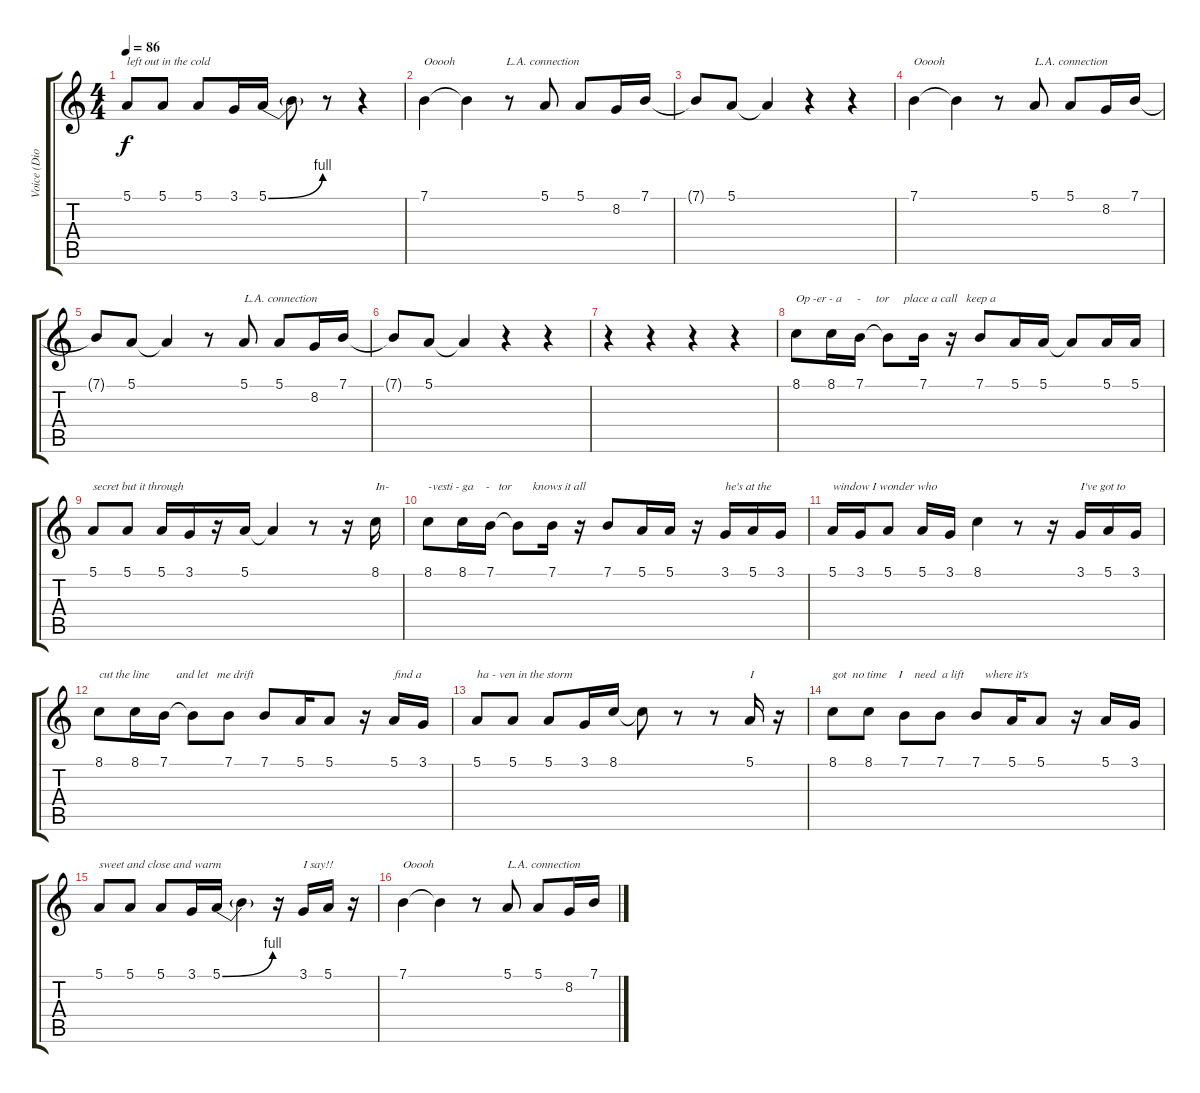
\track ("Voice (Dio)" "Voice (Dio") {instrument cello}
\staff {score tabs}
\tuning (E4 B3 G3 D3 A2 E2) {hide}
\ts (4 4)
\tempo 86
\clef g2
\ks c
5.1.8{txt "left out in the cold" dy f} 5.1.8 5.1.8 3.1.16 5.1{be (bend 0 0 60 4)}.16 5.1{t}.8 r.8 r.4 |
7.1.4{txt "Ooooh                 L.A. connection"} 7.1{t}.4 r.8 5.1.8 5.1.8 8.2.16 7.1.16 |
7.1{t}.8 5.1.8 5.1{t}.4 r.4 r.4 |
7.1.4{txt "Ooooh"} 7.1{t}.4 r.8 5.1.8{txt "L.A. connection"} 5.1.8 8.2.16 7.1.16 |
7.1{t}.8 5.1.8 5.1{t}.4 r.8 5.1.8{txt "L.A. connection"} 5.1.8 8.2.16 7.1.16 |
7.1{t}.8 5.1.8 5.1{t}.4 r.4 r.4 |
r.4 r.4 r.4 r.4 |
8.1.8{txt "Op -er - a     -     tor     place a call   keep a"} 8.1.16 7.1.16 7.1{t}.8 7.1.16 r.16 7.1.8 5.1.16 5.1.16 5.1{t}.8 5.1.16 5.1.16 |
5.1.8{txt "secret but it through"} 5.1.8 5.1.16 3.1.16 r.16 5.1.16 5.1{t}.4 r.8 r.16 8.1.16{txt "In-"} |
8.1.8{txt "-vesti - ga    -   tor       knows it all"} 8.1.16 7.1.16 7.1{t}.8 7.1.16 r.16 7.1.8 5.1.16 5.1.16 r.16 3.1.16{txt "he's at the"} 5.1.16 3.1.16 |
5.1.16{txt "window I wonder who"} 3.1.16 5.1.8 5.1.16 3.1.16 8.1.4 r.8 r.16 3.1.16{txt "I've got to"} 5.1.16 3.1.16 |
8.1.8{txt "cut the line         and let   me drift"} 8.1.16 7.1.16 7.1{t}.8 7.1.8 7.1.8 5.1.16 5.1.8 r.16 5.1.16{txt "find a"} 3.1.16 |
5.1.8{txt "ha - ven in the storm"} 5.1.8 5.1.8 3.1.16 8.1.16 8.1{t}.8 r.8 r.8 5.1.16{txt "I"} r.16 |
8.1.8{txt "got  no time    I    need  a lift       where it's"} 8.1.8 7.1.8 7.1.8 7.1.8 5.1.16 5.1.8 r.16 5.1.16 3.1.16 |
5.1.8{txt "sweet and close and warm"} 5.1.8 5.1.8 3.1.16 5.1{be (bend 0 0 60 4)}.16 5.1{t}.4 r.16 3.1.16{txt "I say!!"} 5.1.16 r.16 |
7.1.4{txt "Ooooh"} 7.1{t}.4 r.8 5.1.8{txt "L.A. connection"} 5.1.8 8.2.16 7.1.16
